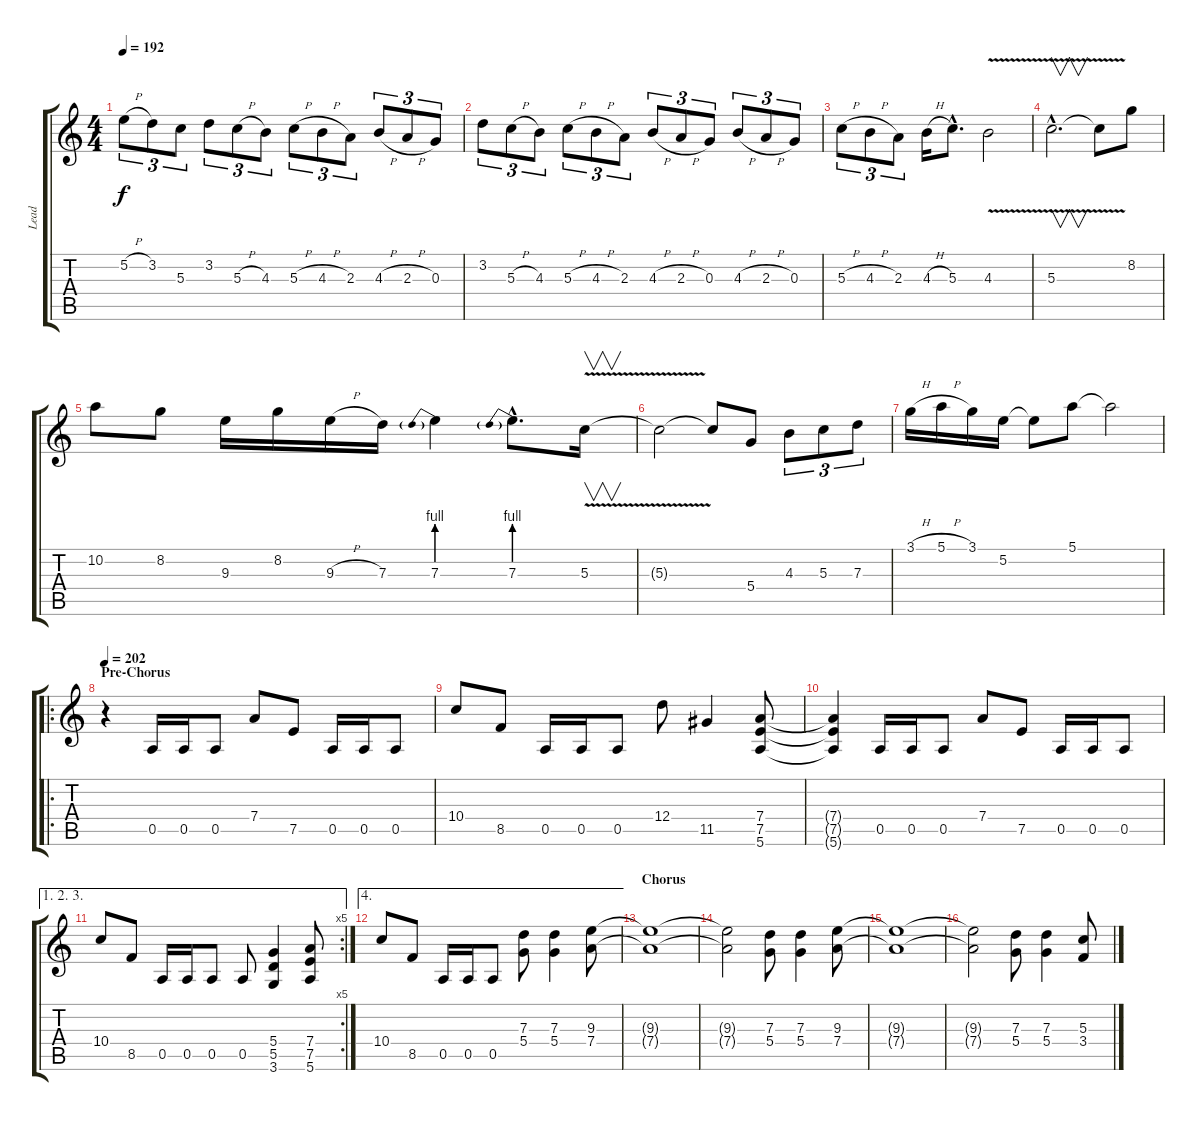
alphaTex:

\track ("Lead" "Lead") {instrument distortionguitar}
\staff {score tabs}
\tuning (E4 B3 G3 D3 A2 E2) {hide}
\ts (4 4)
\tempo 192
\clef g2
\ks c
5.2{h}.8{tu (3 2) dy f} 3.2.8{tu (3 2)} 5.3.8{tu (3 2)} 3.2.8{tu (3 2)} 5.3{h}.8{tu (3 2)} 4.3.8{tu (3 2)} 5.3{h}.8{tu (3 2)} 4.3{h}.8{tu (3 2)} 2.3.8{tu (3 2)} 4.3{h}.8{tu (3 2)} 2.3{h}.8{tu (3 2)} 0.3.8{tu (3 2)} |
3.2.8{tu (3 2)} 5.3{h}.8{tu (3 2)} 4.3.8{tu (3 2)} 5.3{h}.8{tu (3 2)} 4.3{h}.8{tu (3 2)} 2.3.8{tu (3 2)} 4.3{h}.8{tu (3 2)} 2.3{h}.8{tu (3 2)} 0.3.8{tu (3 2)} 4.3{h}.8{tu (3 2)} 2.3{h}.8{tu (3 2)} 0.3.8{tu (3 2)} |
5.3{h}.8{tu (3 2)} 4.3{h}.8{tu (3 2)} 2.3.8{tu (3 2)} 4.3{h}.16 5.3{hac}.8{d} 4.3{v}.2 |
5.3{v hac}.2{v d} 5.3{t}.8 8.2.8 |
10.2.8 8.2.8 9.3.16 8.2.16 9.3{h}.16 7.3.16 7.3{be (prebend 0 4 60 4)}.4 7.3{be (prebend 0 4 60 4) hac}.8{d} 5.3{v}.16{v} |
5.3{t}.2 5.3{t}.8 5.4.8 4.3.8{tu (3 2)} 5.3.8{tu (3 2)} 7.3.8{tu (3 2)} |
3.1{h}.16 5.1{h}.16 3.1.16 5.2.16 5.2{t}.8 5.1.8 5.1{t}.2 |
\ro
\section ("" "Pre-Chorus")
\tempo 202
r.4 0.5.16 0.5.16 0.5.8 7.4.8 7.5.8 0.5.16 0.5.16 0.5.8 |
10.4.8 8.5.8 0.5.16 0.5.16 0.5.8 12.4.8 11.5.4 (7.4 7.5 5.6).8 |
(7.4{t} 7.5{t} 5.6{t}).4 0.5.16 0.5.16 0.5.8 7.4.8 7.5.8 0.5.16 0.5.16 0.5.8 |
\ae (1 2 3)
\rc 5
10.4.8 8.5.8 0.5.16 0.5.16 0.5.8 0.5.8 (5.4 5.5 3.6).4 (7.4 7.5 5.6).8 |
\ae 4
10.4.8 8.5.8 0.5.16 0.5.16 0.5.8 (7.3 5.4).8 (7.3 5.4).4 (9.3 7.4).8 |
\section ("" "Chorus")
(9.3{t} 7.4{t}).1 |
(9.3{t} 7.4{t}).2 (7.3 5.4).8 (7.3 5.4).4 (9.3 7.4).8 |
(9.3{t} 7.4{t}).1 |
(9.3{t} 7.4{t}).2 (7.3 5.4).8 (7.3 5.4).4 (5.3 3.4).8
